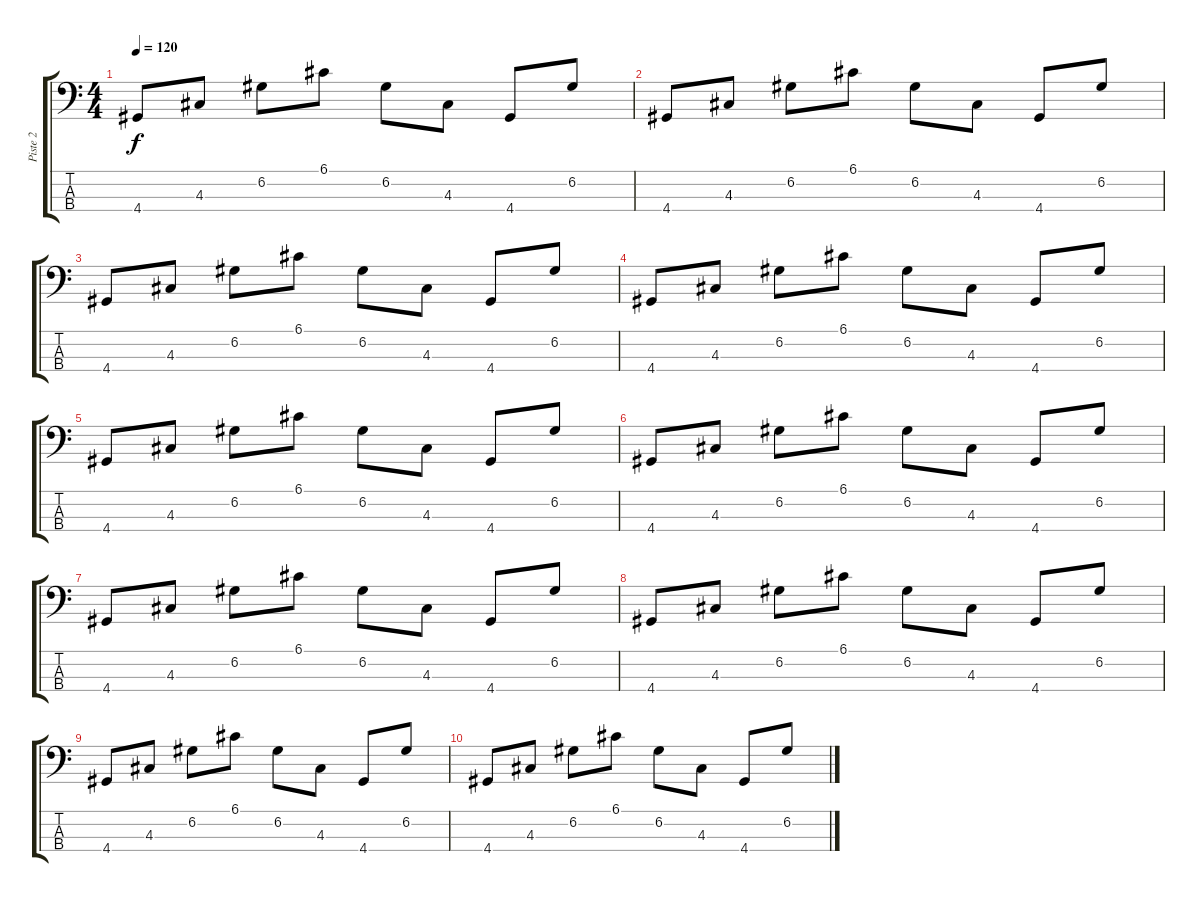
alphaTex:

\track ("Piste 2" "Piste 2") {instrument electricbassfinger}
\staff {score tabs}
\tuning (G2 D2 A1 E1) {hide}
\ts (4 4)
\tempo 120
\clef f4
\ks c
4.4.8{dy f} 4.3.8 6.2.8 6.1.8 6.2.8 4.3.8 4.4.8 6.2.8 |
4.4.8 4.3.8 6.2.8 6.1.8 6.2.8 4.3.8 4.4.8 6.2.8 |
4.4.8 4.3.8 6.2.8 6.1.8 6.2.8 4.3.8 4.4.8 6.2.8 |
4.4.8 4.3.8 6.2.8 6.1.8 6.2.8 4.3.8 4.4.8 6.2.8 |
4.4.8 4.3.8 6.2.8 6.1.8 6.2.8 4.3.8 4.4.8 6.2.8 |
4.4.8 4.3.8 6.2.8 6.1.8 6.2.8 4.3.8 4.4.8 6.2.8 |
4.4.8 4.3.8 6.2.8 6.1.8 6.2.8 4.3.8 4.4.8 6.2.8 |
4.4.8 4.3.8 6.2.8 6.1.8 6.2.8 4.3.8 4.4.8 6.2.8 |
4.4.8 4.3.8 6.2.8 6.1.8 6.2.8 4.3.8 4.4.8 6.2.8 |
4.4.8 4.3.8 6.2.8 6.1.8 6.2.8 4.3.8 4.4.8 6.2.8
